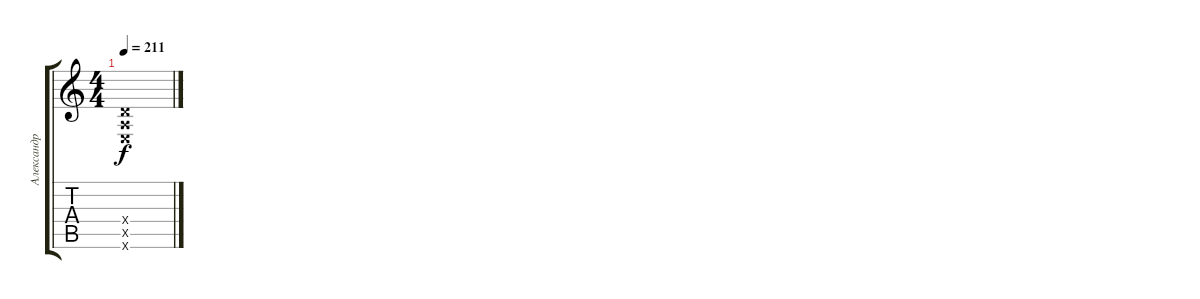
\track ("Александр Голант" "Александр ") {instrument distortionguitar}
\staff {score tabs}
\tuning (E4 B3 G3 D3 A2 E2) {hide}
\ts (4 4)
\tempo 211
\clef g2
\ks c
(0.4{x} 0.5{x} 0.6{x}).1{dy f}
